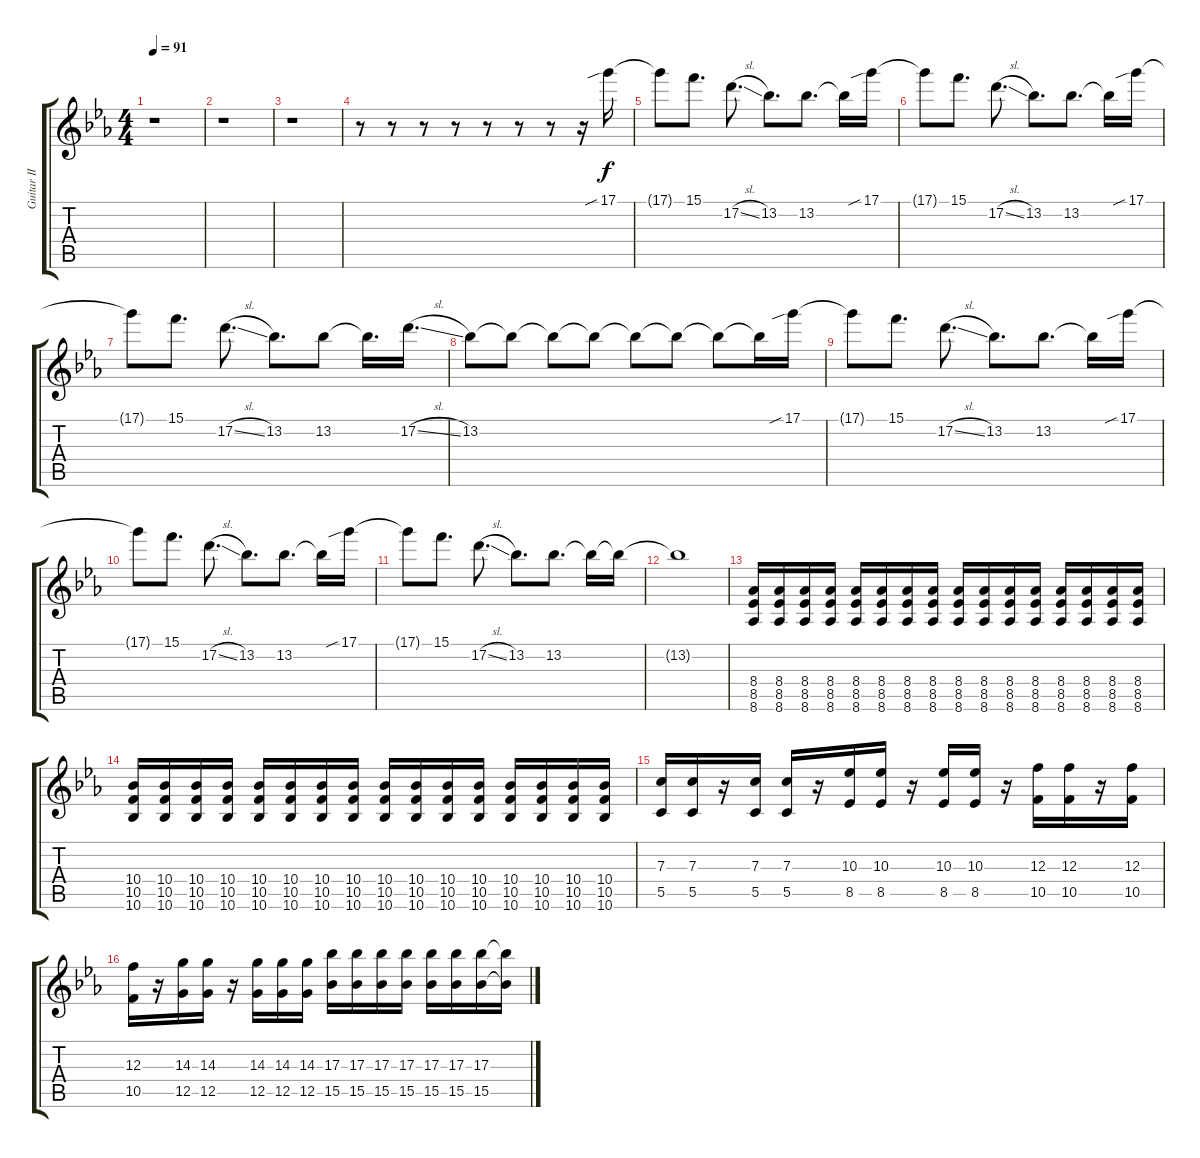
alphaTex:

\track ("Guitar II (Right)" "Guitar II ") {instrument distortionguitar}
\staff {score tabs}
\tuning (D4 A3 F3 C3 G2 C2) {hide}
\ts (4 4)
\tempo 91
\clef g2
\ks cminor
r.1{dy f} |
r.1 |
r.1 |
r.8 r.8 r.8 r.8 r.8 r.8 r.8 r.16 17.1{sib}.16{volume 13} |
17.1{t}.8 15.1.8{d} 17.2{sl}.8{d} 13.2.8{d} 13.2.8{d} 13.2{t}.16 17.1{sib}.16 |
17.1{t}.8 15.1.8{d} 17.2{sl}.8{d} 13.2.8{d} 13.2.8{d} 13.2{t}.16 17.1{sib}.16 |
17.1{t}.8 15.1.8{d} 17.2{sl}.8{d} 13.2.8{d} 13.2.8 13.2{t}.16{d} 17.2{sl}.16{d} |
13.2.8 13.2{t}.8 13.2{t}.8 13.2{t}.8 13.2{t}.8 13.2{t}.8 13.2{t}.8 13.2{t}.16 17.1{sib}.16 |
17.1{t}.8 15.1.8{d} 17.2{sl}.8{d} 13.2.8{d} 13.2.8{d} 13.2{t}.16 17.1{sib}.16 |
17.1{t}.8 15.1.8{d} 17.2{sl}.8{d} 13.2.8{d} 13.2.8{d} 13.2{t}.16 17.1{sib}.16 |
17.1{t}.8 15.1.8{d} 17.2{sl}.8{d} 13.2.8{d} 13.2.8{d} 13.2{t}.16 13.2{t}.16 |
13.2{t}.1{volume 0} |
(8.4 8.5 8.6).16{volume 13} (8.4 8.5 8.6).16 (8.4 8.5 8.6).16 (8.4 8.5 8.6).16 (8.4 8.5 8.6).16 (8.4 8.5 8.6).16 (8.4 8.5 8.6).16 (8.4 8.5 8.6).16 (8.4 8.5 8.6).16 (8.4 8.5 8.6).16 (8.4 8.5 8.6).16 (8.4 8.5 8.6).16 (8.4 8.5 8.6).16 (8.4 8.5 8.6).16 (8.4 8.5 8.6).16 (8.4 8.5 8.6).16 |
(10.4 10.5 10.6).16 (10.4 10.5 10.6).16 (10.4 10.5 10.6).16 (10.4 10.5 10.6).16 (10.4 10.5 10.6).16 (10.4 10.5 10.6).16 (10.4 10.5 10.6).16 (10.4 10.5 10.6).16 (10.4 10.5 10.6).16 (10.4 10.5 10.6).16 (10.4 10.5 10.6).16 (10.4 10.5 10.6).16 (10.4 10.5 10.6).16 (10.4 10.5 10.6).16 (10.4 10.5 10.6).16 (10.4 10.5 10.6).16 |
(7.3 5.5).16 (7.3 5.5).16 r.16 (7.3 5.5).16 (7.3 5.5).16 r.16 (10.3 8.5).16 (10.3 8.5).16 r.16 (10.3 8.5).16 (10.3 8.5).16 r.16 (12.3 10.5).16 (12.3 10.5).16 r.16 (12.3 10.5).16 |
(12.3 10.5).16 r.16 (14.3 12.5).16 (14.3 12.5).16 r.16 (14.3 12.5).16 (14.3 12.5).16 (14.3 12.5).16 (17.3 15.5).16 (17.3 15.5).16 (17.3 15.5).16 (17.3 15.5).16 (17.3 15.5).16 (17.3 15.5).16 (17.3 15.5).16 (17.3{t} 15.5{t}).16
